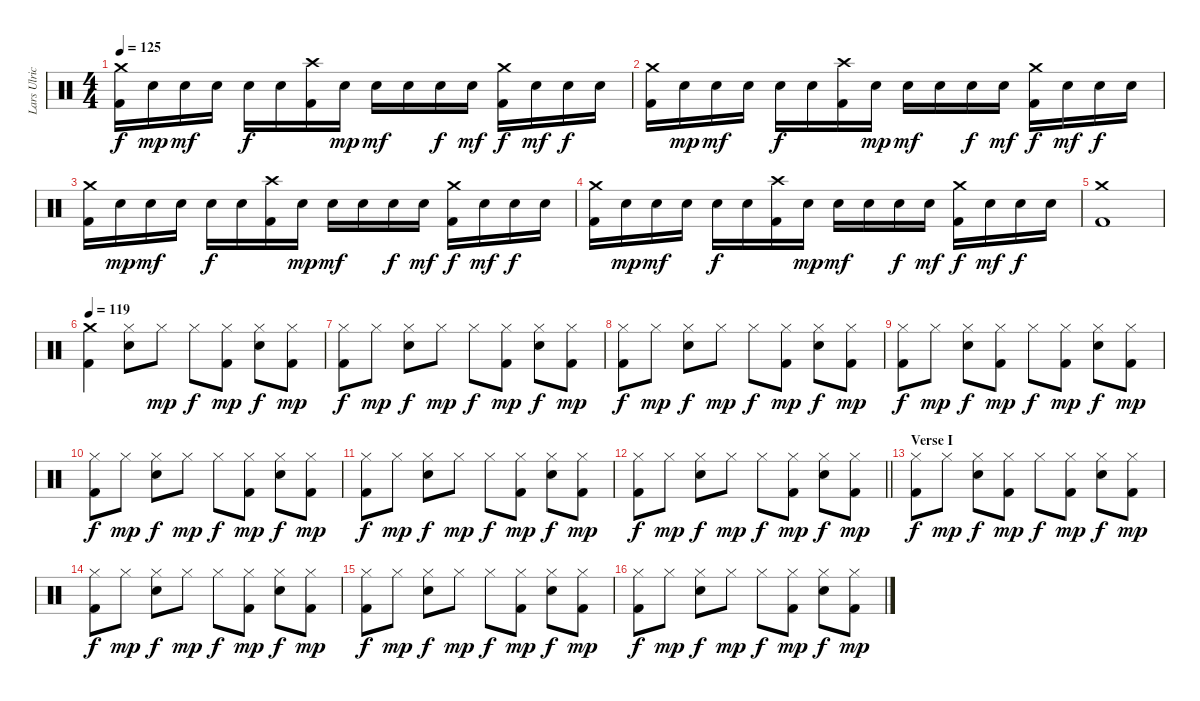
\track ("Lars Ulrich" "Lars Ulric") {instrument percussion}
\staff {score}
\articulation defaults
\ts (4 4)
\tempo 125
\clef neutral
\ks c
("Crash medium (hit)" "Kick (hit) 2").16{dy f} "Electric Snare (hit)".16{dy mp} "Electric Snare (hit)".16{dy mf} "Electric Snare (hit)".16 "Electric Snare (hit)".16{dy f} "Electric Snare (hit)".16 ("Crash high (hit)" "Kick (hit) 2").16 "Electric Snare (hit)".16{dy mp} "Electric Snare (hit)".16{dy mf} "Electric Snare (hit)".16 "Electric Snare (hit)".16{dy f} "Electric Snare (hit)".16{dy mf} ("Crash medium (hit)" "Kick (hit) 2").16{dy f} "Electric Snare (hit)".16{dy mf} "Electric Snare (hit)".16{dy f} "Electric Snare (hit)".16 |
("Crash medium (hit)" "Kick (hit) 2").16 "Electric Snare (hit)".16{dy mp} "Electric Snare (hit)".16{dy mf} "Electric Snare (hit)".16 "Electric Snare (hit)".16{dy f} "Electric Snare (hit)".16 ("Crash high (hit)" "Kick (hit) 2").16 "Electric Snare (hit)".16{dy mp} "Electric Snare (hit)".16{dy mf} "Electric Snare (hit)".16 "Electric Snare (hit)".16{dy f} "Electric Snare (hit)".16{dy mf} ("Crash medium (hit)" "Kick (hit) 2").16{dy f} "Electric Snare (hit)".16{dy mf} "Electric Snare (hit)".16{dy f} "Electric Snare (hit)".16 |
("Crash medium (hit)" "Kick (hit) 2").16 "Electric Snare (hit)".16{dy mp} "Electric Snare (hit)".16{dy mf} "Electric Snare (hit)".16 "Electric Snare (hit)".16{dy f} "Electric Snare (hit)".16 ("Crash high (hit)" "Kick (hit) 2").16 "Electric Snare (hit)".16{dy mp} "Electric Snare (hit)".16{dy mf} "Electric Snare (hit)".16 "Electric Snare (hit)".16{dy f} "Electric Snare (hit)".16{dy mf} ("Crash medium (hit)" "Kick (hit) 2").16{dy f} "Electric Snare (hit)".16{dy mf} "Electric Snare (hit)".16{dy f} "Electric Snare (hit)".16 |
("Crash medium (hit)" "Kick (hit) 2").16 "Electric Snare (hit)".16{dy mp} "Electric Snare (hit)".16{dy mf} "Electric Snare (hit)".16 "Electric Snare (hit)".16{dy f} "Electric Snare (hit)".16 ("Crash high (hit)" "Kick (hit) 2").16 "Electric Snare (hit)".16{dy mp} "Electric Snare (hit)".16{dy mf} "Electric Snare (hit)".16 "Electric Snare (hit)".16{dy f} "Electric Snare (hit)".16{dy mf} ("Crash medium (hit)" "Kick (hit) 2").16{dy f} "Electric Snare (hit)".16{dy mf} "Electric Snare (hit)".16{dy f} "Electric Snare (hit)".16 |
("Crash medium (hit)" "Kick (hit) 2").1 |
\tempo 119
("Crash medium (hit)" "Kick (hit) 2").4 ("Hi-Hat (closed)" "Electric Snare (hit)").8 "Hi-Hat (closed)".8{dy mp} "Hi-Hat (closed)".8{dy f} ("Hi-Hat (closed)" "Kick (hit) 2").8{dy mp} ("Hi-Hat (closed)" "Electric Snare (hit)").8{dy f} ("Hi-Hat (closed)" "Kick (hit) 2").8{dy mp} |
("Hi-Hat (closed)" "Kick (hit) 2").8{dy f} "Hi-Hat (closed)".8{dy mp} ("Hi-Hat (closed)" "Electric Snare (hit)").8{dy f} "Hi-Hat (closed)".8{dy mp} "Hi-Hat (closed)".8{dy f} ("Hi-Hat (closed)" "Kick (hit) 2").8{dy mp} ("Hi-Hat (closed)" "Electric Snare (hit)").8{dy f} ("Hi-Hat (closed)" "Kick (hit) 2").8{dy mp} |
("Hi-Hat (closed)" "Kick (hit) 2").8{dy f} "Hi-Hat (closed)".8{dy mp} ("Hi-Hat (closed)" "Electric Snare (hit)").8{dy f} "Hi-Hat (closed)".8{dy mp} "Hi-Hat (closed)".8{dy f} ("Hi-Hat (closed)" "Kick (hit) 2").8{dy mp} ("Hi-Hat (closed)" "Electric Snare (hit)").8{dy f} ("Hi-Hat (closed)" "Kick (hit) 2").8{dy mp} |
("Hi-Hat (closed)" "Kick (hit) 2").8{dy f} "Hi-Hat (closed)".8{dy mp} ("Hi-Hat (closed)" "Electric Snare (hit)").8{dy f} ("Hi-Hat (closed)" "Kick (hit) 2").8{dy mp} "Hi-Hat (closed)".8{dy f} ("Hi-Hat (closed)" "Kick (hit) 2").8{dy mp} ("Hi-Hat (closed)" "Electric Snare (hit)").8{dy f} ("Hi-Hat (closed)" "Kick (hit) 2").8{dy mp} |
("Hi-Hat (closed)" "Kick (hit) 2").8{dy f} "Hi-Hat (closed)".8{dy mp} ("Hi-Hat (closed)" "Electric Snare (hit)").8{dy f} "Hi-Hat (closed)".8{dy mp} "Hi-Hat (closed)".8{dy f} ("Hi-Hat (closed)" "Kick (hit) 2").8{dy mp} ("Hi-Hat (closed)" "Electric Snare (hit)").8{dy f} ("Hi-Hat (closed)" "Kick (hit) 2").8{dy mp} |
("Hi-Hat (closed)" "Kick (hit) 2").8{dy f} "Hi-Hat (closed)".8{dy mp} ("Hi-Hat (closed)" "Electric Snare (hit)").8{dy f} "Hi-Hat (closed)".8{dy mp} "Hi-Hat (closed)".8{dy f} ("Hi-Hat (closed)" "Kick (hit) 2").8{dy mp} ("Hi-Hat (closed)" "Electric Snare (hit)").8{dy f} ("Hi-Hat (closed)" "Kick (hit) 2").8{dy mp} |
\barLineRight lightlight
("Hi-Hat (closed)" "Kick (hit) 2").8{dy f} "Hi-Hat (closed)".8{dy mp} ("Hi-Hat (closed)" "Electric Snare (hit)").8{dy f} "Hi-Hat (closed)".8{dy mp} "Hi-Hat (closed)".8{dy f} ("Hi-Hat (closed)" "Kick (hit) 2").8{dy mp} ("Hi-Hat (closed)" "Electric Snare (hit)").8{dy f} ("Hi-Hat (closed)" "Kick (hit) 2").8{dy mp} |
\section ("" "Verse I")
("Hi-Hat (closed)" "Kick (hit) 2").8{dy f} "Hi-Hat (closed)".8{dy mp} ("Hi-Hat (closed)" "Electric Snare (hit)").8{dy f} ("Hi-Hat (closed)" "Kick (hit) 2").8{dy mp} "Hi-Hat (closed)".8{dy f} ("Hi-Hat (closed)" "Kick (hit) 2").8{dy mp} ("Hi-Hat (closed)" "Electric Snare (hit)").8{dy f} ("Hi-Hat (closed)" "Kick (hit) 2").8{dy mp} |
("Hi-Hat (closed)" "Kick (hit) 2").8{dy f} "Hi-Hat (closed)".8{dy mp} ("Hi-Hat (closed)" "Electric Snare (hit)").8{dy f} "Hi-Hat (closed)".8{dy mp} "Hi-Hat (closed)".8{dy f} ("Hi-Hat (closed)" "Kick (hit) 2").8{dy mp} ("Hi-Hat (closed)" "Electric Snare (hit)").8{dy f} ("Hi-Hat (closed)" "Kick (hit) 2").8{dy mp} |
("Hi-Hat (closed)" "Kick (hit) 2").8{dy f} "Hi-Hat (closed)".8{dy mp} ("Hi-Hat (closed)" "Electric Snare (hit)").8{dy f} "Hi-Hat (closed)".8{dy mp} "Hi-Hat (closed)".8{dy f} ("Hi-Hat (closed)" "Kick (hit) 2").8{dy mp} ("Hi-Hat (closed)" "Electric Snare (hit)").8{dy f} ("Hi-Hat (closed)" "Kick (hit) 2").8{dy mp} |
("Hi-Hat (closed)" "Kick (hit) 2").8{dy f} "Hi-Hat (closed)".8{dy mp} ("Hi-Hat (closed)" "Electric Snare (hit)").8{dy f} "Hi-Hat (closed)".8{dy mp} "Hi-Hat (closed)".8{dy f} ("Hi-Hat (closed)" "Kick (hit) 2").8{dy mp} ("Hi-Hat (closed)" "Electric Snare (hit)").8{dy f} ("Hi-Hat (closed)" "Kick (hit) 2").8{dy mp}
